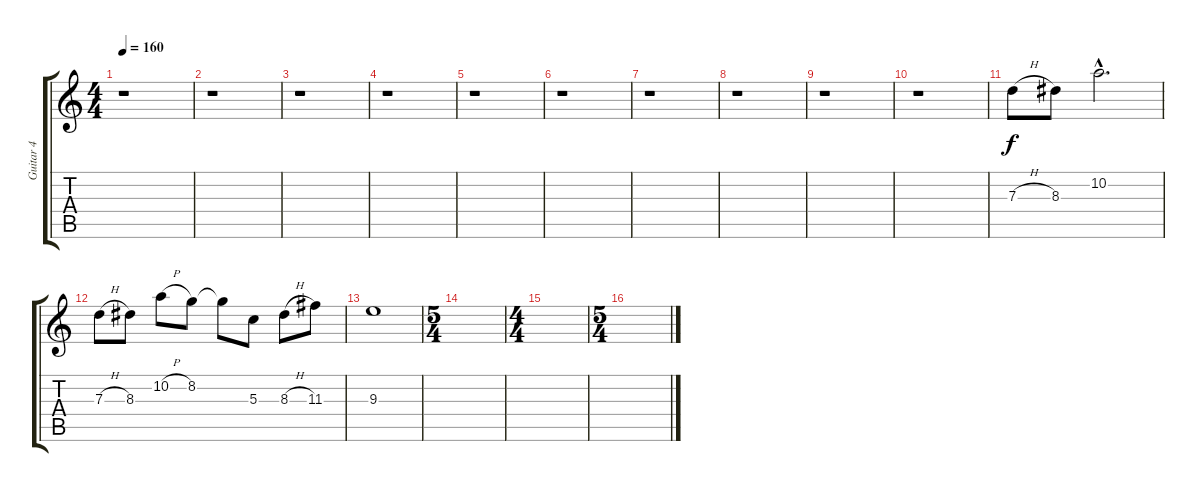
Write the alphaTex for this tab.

\track ("Guitar 4" "Guitar 4") {instrument distortionguitar}
\staff {score tabs}
\tuning (E4 B3 G3 D3 A2 E2) {hide}
\ts (4 4)
\tempo 160
\clef g2
\ks c
r.1{dy f instrument distortionguitar} |
r.1 |
r.1 |
r.1 |
r.1 |
r.1 |
r.1 |
r.1 |
r.1 |
r.1 |
7.3{h}.8 8.3.8 10.2{hac}.2{d} |
7.3{h}.8 8.3.8 10.2{h}.8 8.2.8 8.2{t}.8 5.3.8 8.3{h}.8 11.3.8 |
9.3.1 |
\ts (5 4)
|
\ts (4 4)
|
\ts (5 4)
